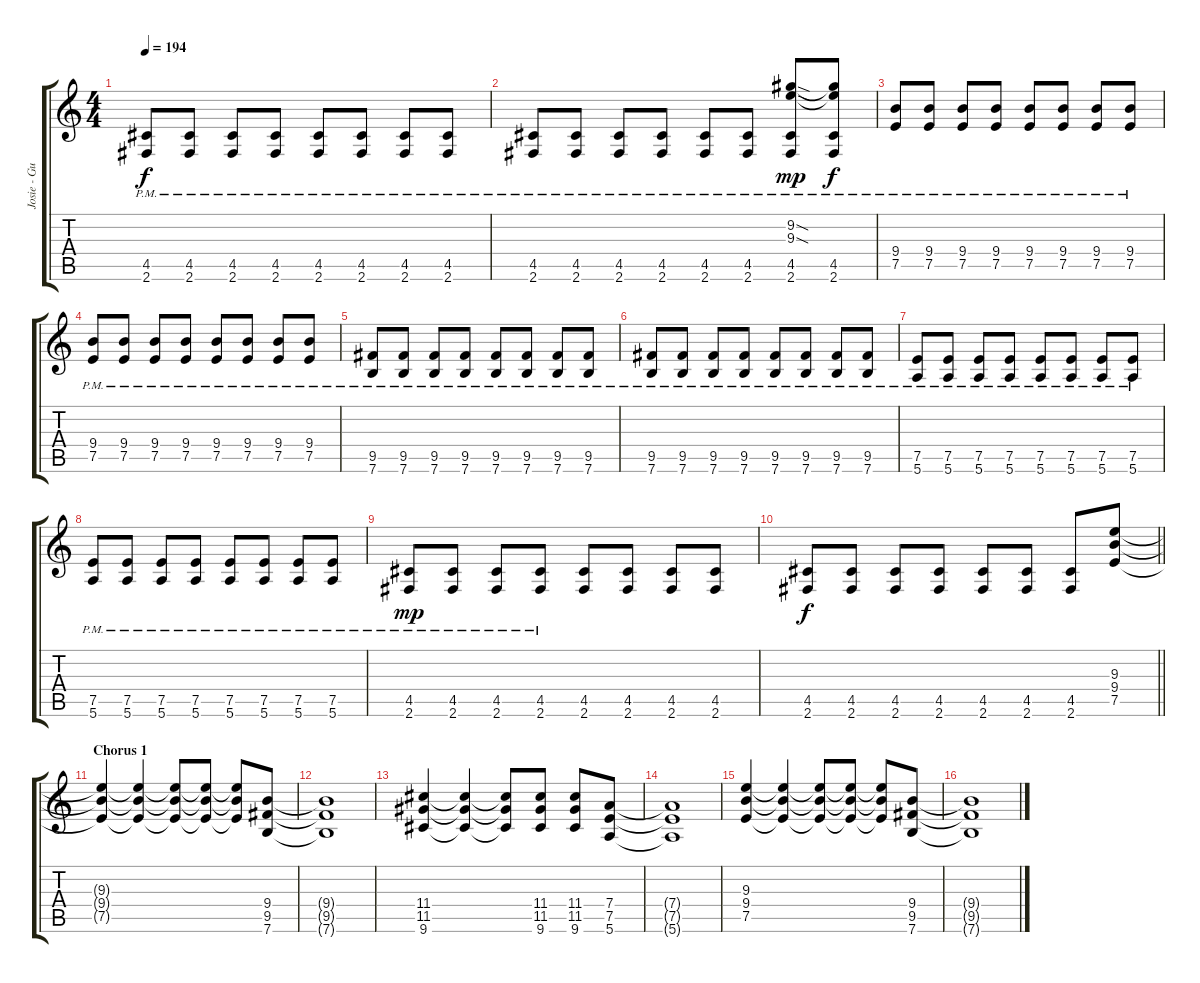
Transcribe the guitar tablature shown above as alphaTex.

\track ("Josie - Guitar" "Josie - Gu") {instrument distortionguitar}
\staff {score tabs}
\tuning (E4 B3 G3 D3 A2 E2) {hide}
\ts (4 4)
\tempo 194
\clef g2
\ks c
(4.5{pm} 2.6{pm}).8{dy f} (4.5{pm} 2.6{pm}).8 (4.5{pm} 2.6{pm}).8 (4.5{pm} 2.6{pm}).8 (4.5{pm} 2.6{pm}).8 (4.5{pm} 2.6{pm}).8 (4.5{pm} 2.6{pm}).8 (4.5{pm} 2.6{pm}).8 |
(4.5{pm} 2.6{pm}).8 (4.5{pm} 2.6{pm}).8 (4.5{pm} 2.6{pm}).8 (4.5{pm} 2.6{pm}).8 (4.5{pm} 2.6{pm}).8 (4.5{pm} 2.6{pm}).8 (9.2{sod} 9.3{sod} 4.5{pm} 2.6{pm}).8{dy mp} (9.2{t} 9.3{t} 4.5{pm} 2.6{pm}).8{dy f} |
(9.4{pm} 7.5{pm}).8 (9.4{pm} 7.5{pm}).8 (9.4{pm} 7.5{pm}).8 (9.4{pm} 7.5{pm}).8 (9.4{pm} 7.5{pm}).8 (9.4{pm} 7.5{pm}).8 (9.4{pm} 7.5{pm}).8 (9.4{pm} 7.5{pm}).8 |
(9.4{pm} 7.5{pm}).8 (9.4{pm} 7.5{pm}).8 (9.4{pm} 7.5{pm}).8 (9.4{pm} 7.5{pm}).8 (9.4{pm} 7.5{pm}).8 (9.4{pm} 7.5{pm}).8 (9.4{pm} 7.5{pm}).8 (9.4{pm} 7.5{pm}).8 |
(9.5{pm} 7.6{pm}).8 (9.5{pm} 7.6{pm}).8 (9.5{pm} 7.6{pm}).8 (9.5{pm} 7.6{pm}).8 (9.5{pm} 7.6{pm}).8 (9.5{pm} 7.6{pm}).8 (9.5{pm} 7.6{pm}).8 (9.5{pm} 7.6{pm}).8 |
(9.5{pm} 7.6{pm}).8 (9.5{pm} 7.6{pm}).8 (9.5{pm} 7.6{pm}).8 (9.5{pm} 7.6{pm}).8 (9.5{pm} 7.6{pm}).8 (9.5{pm} 7.6{pm}).8 (9.5{pm} 7.6{pm}).8 (9.5{pm} 7.6{pm}).8 |
(7.5{pm} 5.6{pm}).8 (7.5{pm} 5.6{pm}).8 (7.5{pm} 5.6{pm}).8 (7.5{pm} 5.6{pm}).8 (7.5{pm} 5.6{pm}).8 (7.5{pm} 5.6{pm}).8 (7.5{pm} 5.6{pm}).8 (7.5{pm} 5.6{pm}).8 |
(7.5{pm} 5.6{pm}).8 (7.5{pm} 5.6{pm}).8 (7.5{pm} 5.6{pm}).8 (7.5{pm} 5.6{pm}).8 (7.5{pm} 5.6{pm}).8 (7.5{pm} 5.6{pm}).8 (7.5{pm} 5.6{pm}).8 (7.5{pm} 5.6{pm}).8 |
(4.5{pm} 2.6{pm}).8{dy mp} (4.5{pm} 2.6{pm}).8 (4.5{pm} 2.6{pm}).8 (4.5{pm} 2.6{pm}).8 (4.5 2.6).8 (4.5 2.6).8 (4.5 2.6).8 (4.5 2.6).8 |
\barLineRight lightlight
(4.5 2.6).8{dy f} (4.5 2.6).8 (4.5 2.6).8 (4.5 2.6).8 (4.5 2.6).8 (4.5 2.6).8 (4.5 2.6).8 (9.3 9.4 7.5).8 |
\section ("" "Chorus 1")
(9.3{t} 9.4{t} 7.5{t}).4 (9.3{t} 9.4{t} 7.5{t}).4 (9.3{t} 9.4{t} 7.5{t}).8 (9.3{t} 9.4{t} 7.5{t}).8 (9.3{t} 9.4{t} 7.5{t}).8 (9.4 9.5 7.6).8 |
(9.4{t} 9.5{t} 7.6{t}).1 |
(11.4 11.5 9.6).4 (11.4{t} 11.5{t} 9.6{t}).4 (11.4{t} 11.5{t} 9.6{t}).8 (11.4 11.5 9.6).8 (11.4 11.5 9.6).8 (7.4 7.5 5.6).8 |
(7.4{t} 7.5{t} 5.6{t}).1 |
(9.3 9.4 7.5).4 (9.3{t} 9.4{t} 7.5{t}).4 (9.3{t} 9.4{t} 7.5{t}).8 (9.3{t} 9.4{t} 7.5{t}).8 (9.3{t} 9.4{t} 7.5{t}).8 (9.4 9.5 7.6).8 |
(9.4{t} 9.5{t} 7.6{t}).1
